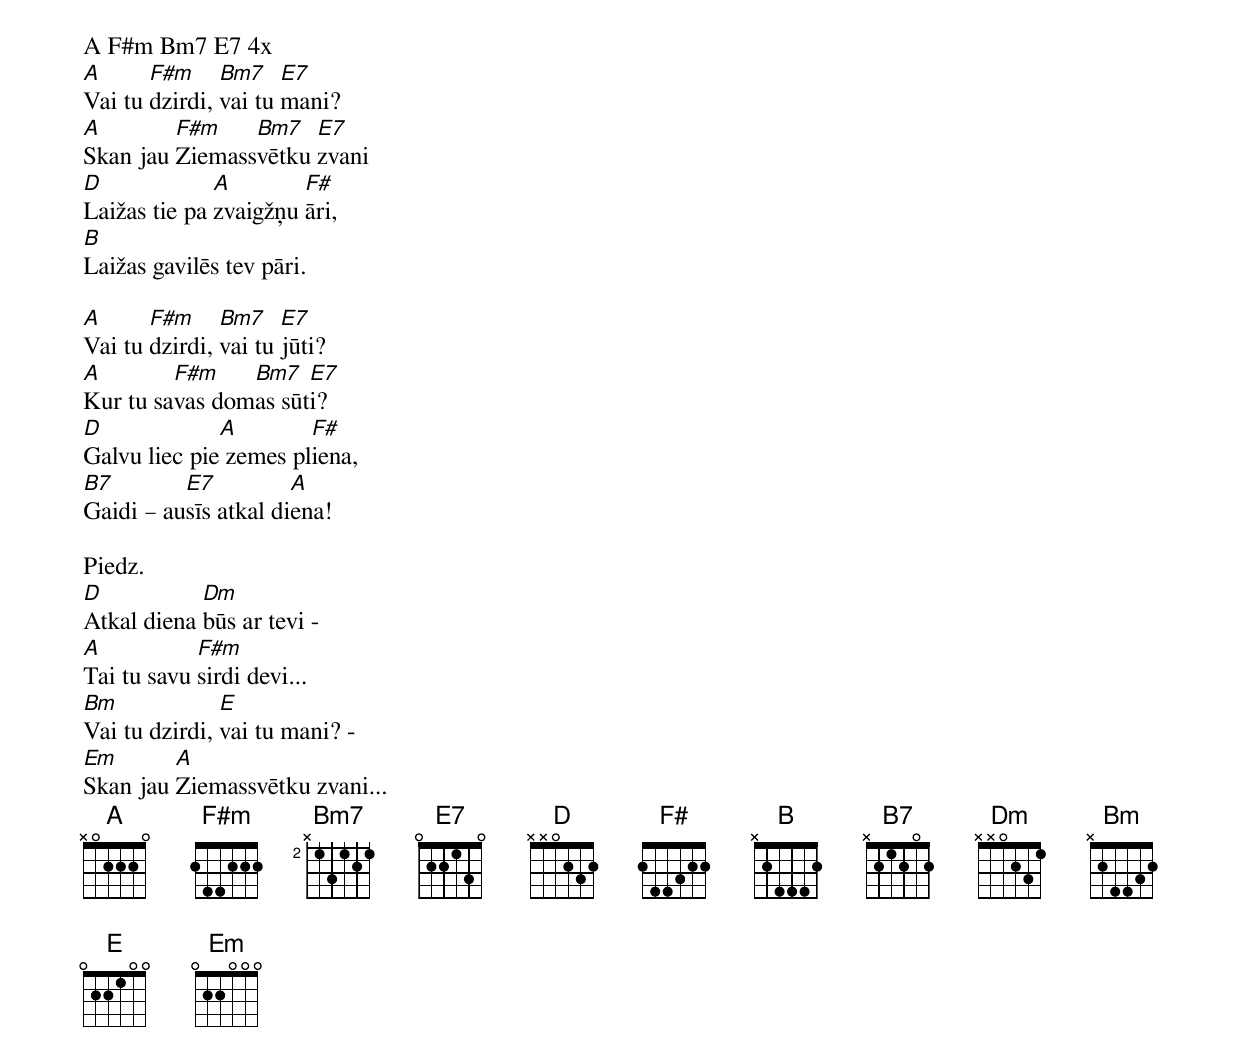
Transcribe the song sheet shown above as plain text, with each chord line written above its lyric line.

A F#m Bm7 E7 4x
A      F#m     Bm7    E7
Vai tu dzirdi, vai tu mani?
A        F#m    Bm7   E7
Skan jau Ziemassvētku zvani
D             A        F#
Laižas tie pa zvaigžņu āri,
B
Laižas gavilēs tev pāri.

A      F#m     Bm7    E7
Vai tu dzirdi, vai tu jūti?
A        F#m    Bm7   E7
Kur tu savas domas sūti?
D             A        F#
Galvu liec pie zemes pliena,
B7        E7          A
Gaidi – ausīs atkal diena!

Piedz.
D           Dm
Atkal diena būs ar tevi -
A           F#m
Tai tu savu sirdi devi...
Bm             E
Vai tu dzirdi, vai tu mani? -
Em       A
Skan jau Ziemassvētku zvani...
